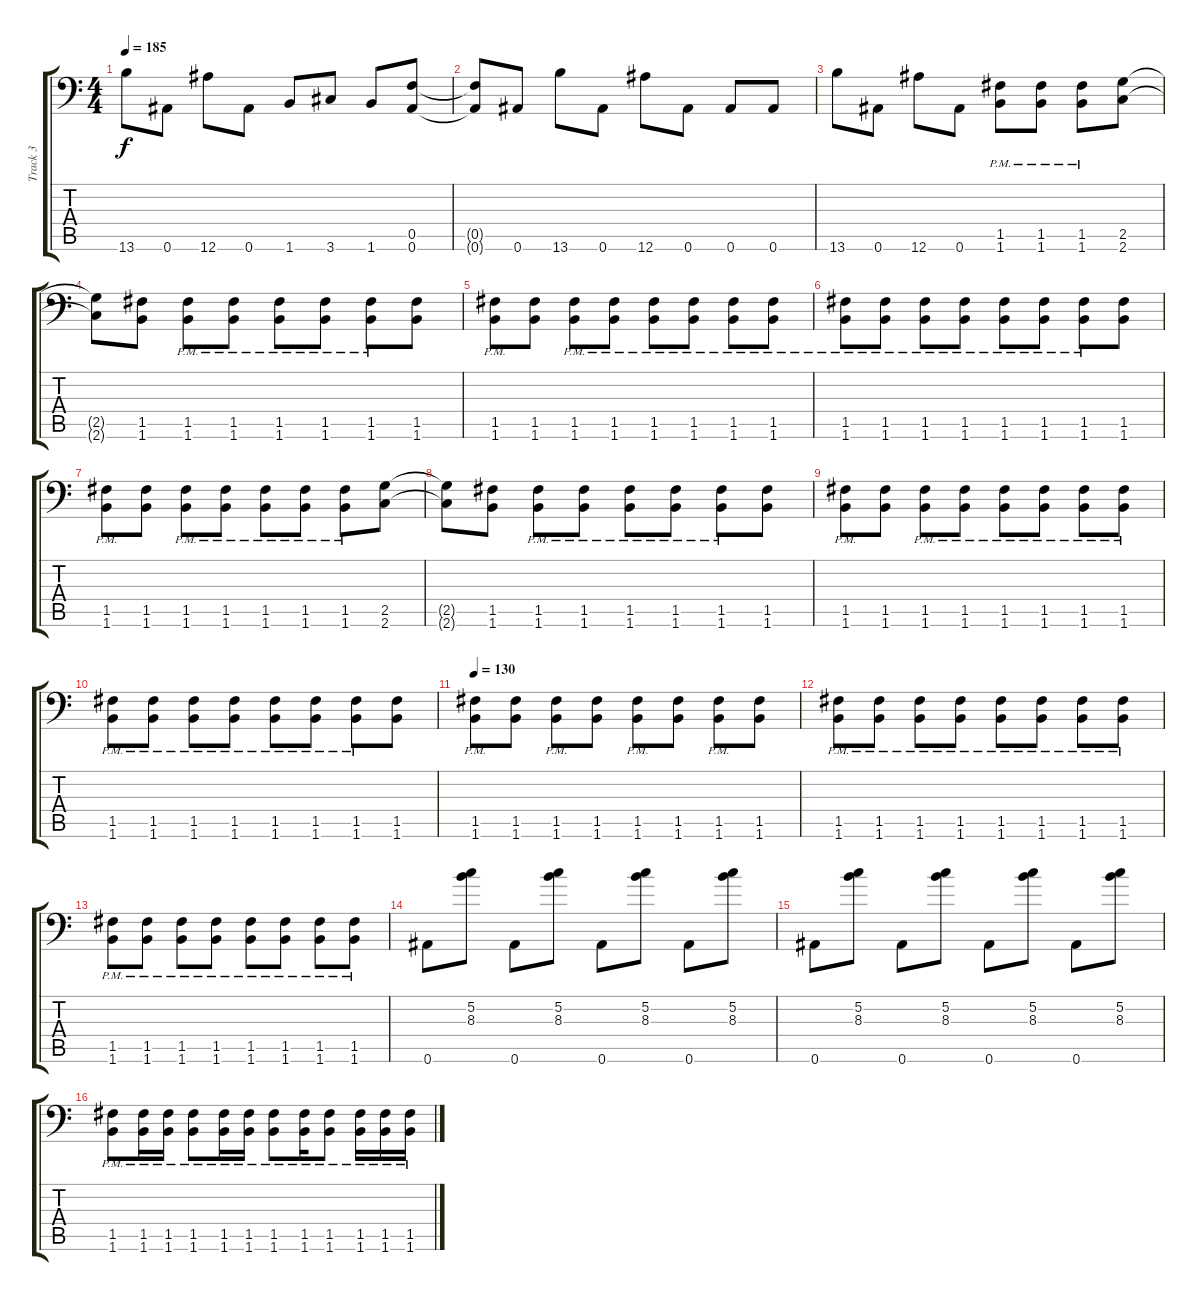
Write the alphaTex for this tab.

\track ("Track 3" "Track 3") {instrument distortionguitar}
\staff {score tabs}
\tuning (C4 G3 Eb3 Bb2 F2 Bb1) {hide}
\ts (4 4)
\tempo 185
\clef f4
\ks c
13.6.8{dy f} 0.6.8 12.6.8 0.6.8 1.6.8 3.6.8 1.6.8 (0.5 0.6).8 |
(0.5{t} 0.6{t}).8 0.6.8 13.6.8 0.6.8 12.6.8 0.6.8 0.6.8 0.6.8 |
13.6.8 0.6.8 12.6.8 0.6.8 (1.5{pm} 1.6{pm}).8 (1.5{pm} 1.6{pm}).8 (1.5{pm} 1.6{pm}).8 (2.5 2.6).8 |
(2.5{t} 2.6{t}).8 (1.5 1.6).8 (1.5{pm} 1.6{pm}).8 (1.5{pm} 1.6{pm}).8 (1.5{pm} 1.6{pm}).8 (1.5{pm} 1.6{pm}).8 (1.5{pm} 1.6{pm}).8 (1.5 1.6).8 |
(1.5{pm} 1.6{pm}).8 (1.5 1.6).8 (1.5{pm} 1.6{pm}).8 (1.5{pm} 1.6{pm}).8 (1.5{pm} 1.6{pm}).8 (1.5{pm} 1.6{pm}).8 (1.5{pm} 1.6{pm}).8 (1.5{pm} 1.6{pm}).8 |
(1.5{pm} 1.6{pm}).8 (1.5{pm} 1.6{pm}).8 (1.5{pm} 1.6{pm}).8 (1.5{pm} 1.6{pm}).8 (1.5{pm} 1.6{pm}).8 (1.5{pm} 1.6{pm}).8 (1.5{pm} 1.6{pm}).8 (1.5 1.6).8 |
(1.5{pm} 1.6{pm}).8 (1.5 1.6).8 (1.5{pm} 1.6{pm}).8 (1.5{pm} 1.6{pm}).8 (1.5{pm} 1.6{pm}).8 (1.5{pm} 1.6{pm}).8 (1.5{pm} 1.6{pm}).8 (2.5 2.6).8 |
(2.5{t} 2.6{t}).8 (1.5 1.6).8 (1.5{pm} 1.6{pm}).8 (1.5{pm} 1.6{pm}).8 (1.5{pm} 1.6{pm}).8 (1.5{pm} 1.6{pm}).8 (1.5{pm} 1.6{pm}).8 (1.5 1.6).8 |
(1.5{pm} 1.6{pm}).8 (1.5 1.6).8 (1.5{pm} 1.6{pm}).8 (1.5{pm} 1.6{pm}).8 (1.5{pm} 1.6{pm}).8 (1.5{pm} 1.6{pm}).8 (1.5{pm} 1.6{pm}).8 (1.5{pm} 1.6{pm}).8 |
(1.5{pm} 1.6{pm}).8 (1.5{pm} 1.6{pm}).8 (1.5{pm} 1.6{pm}).8 (1.5{pm} 1.6{pm}).8 (1.5{pm} 1.6{pm}).8 (1.5{pm} 1.6{pm}).8 (1.5{pm} 1.6{pm}).8 (1.5 1.6).8 |
\tempo 130
(1.5{pm} 1.6{pm}).8 (1.5 1.6).8 (1.5{pm} 1.6{pm}).8 (1.5 1.6).8 (1.5{pm} 1.6{pm}).8 (1.5 1.6).8 (1.5{pm} 1.6{pm}).8 (1.5 1.6).8 |
(1.5{pm} 1.6{pm}).8 (1.5{pm} 1.6{pm}).8 (1.5{pm} 1.6{pm}).8 (1.5{pm} 1.6{pm}).8 (1.5{pm} 1.6{pm}).8 (1.5{pm} 1.6{pm}).8 (1.5{pm} 1.6{pm}).8 (1.5{pm} 1.6{pm}).8 |
(1.5{pm} 1.6{pm}).8 (1.5{pm} 1.6{pm}).8 (1.5{pm} 1.6{pm}).8 (1.5{pm} 1.6{pm}).8 (1.5{pm} 1.6{pm}).8 (1.5{pm} 1.6{pm}).8 (1.5{pm} 1.6{pm}).8 (1.5{pm} 1.6{pm}).8 |
0.6.8 (5.2 8.3).8 0.6.8 (5.2 8.3).8 0.6.8 (5.2 8.3).8 0.6.8 (5.2 8.3).8 |
0.6.8 (5.2 8.3).8 0.6.8 (5.2 8.3).8 0.6.8 (5.2 8.3).8 0.6.8 (5.2 8.3).8 |
(1.5{pm} 1.6{pm}).8 (1.5{pm} 1.6{pm}).16 (1.5{pm} 1.6{pm}).16 (1.5{pm} 1.6{pm}).8 (1.5{pm} 1.6{pm}).16 (1.5{pm} 1.6{pm}).16 (1.5{pm} 1.6{pm}).8 (1.5{pm} 1.6{pm}).16 (1.5{pm} 1.6{pm}).8 (1.5{pm} 1.6{pm}).16 (1.5{pm} 1.6{pm}).16 (1.5{pm} 1.6{pm}).16
